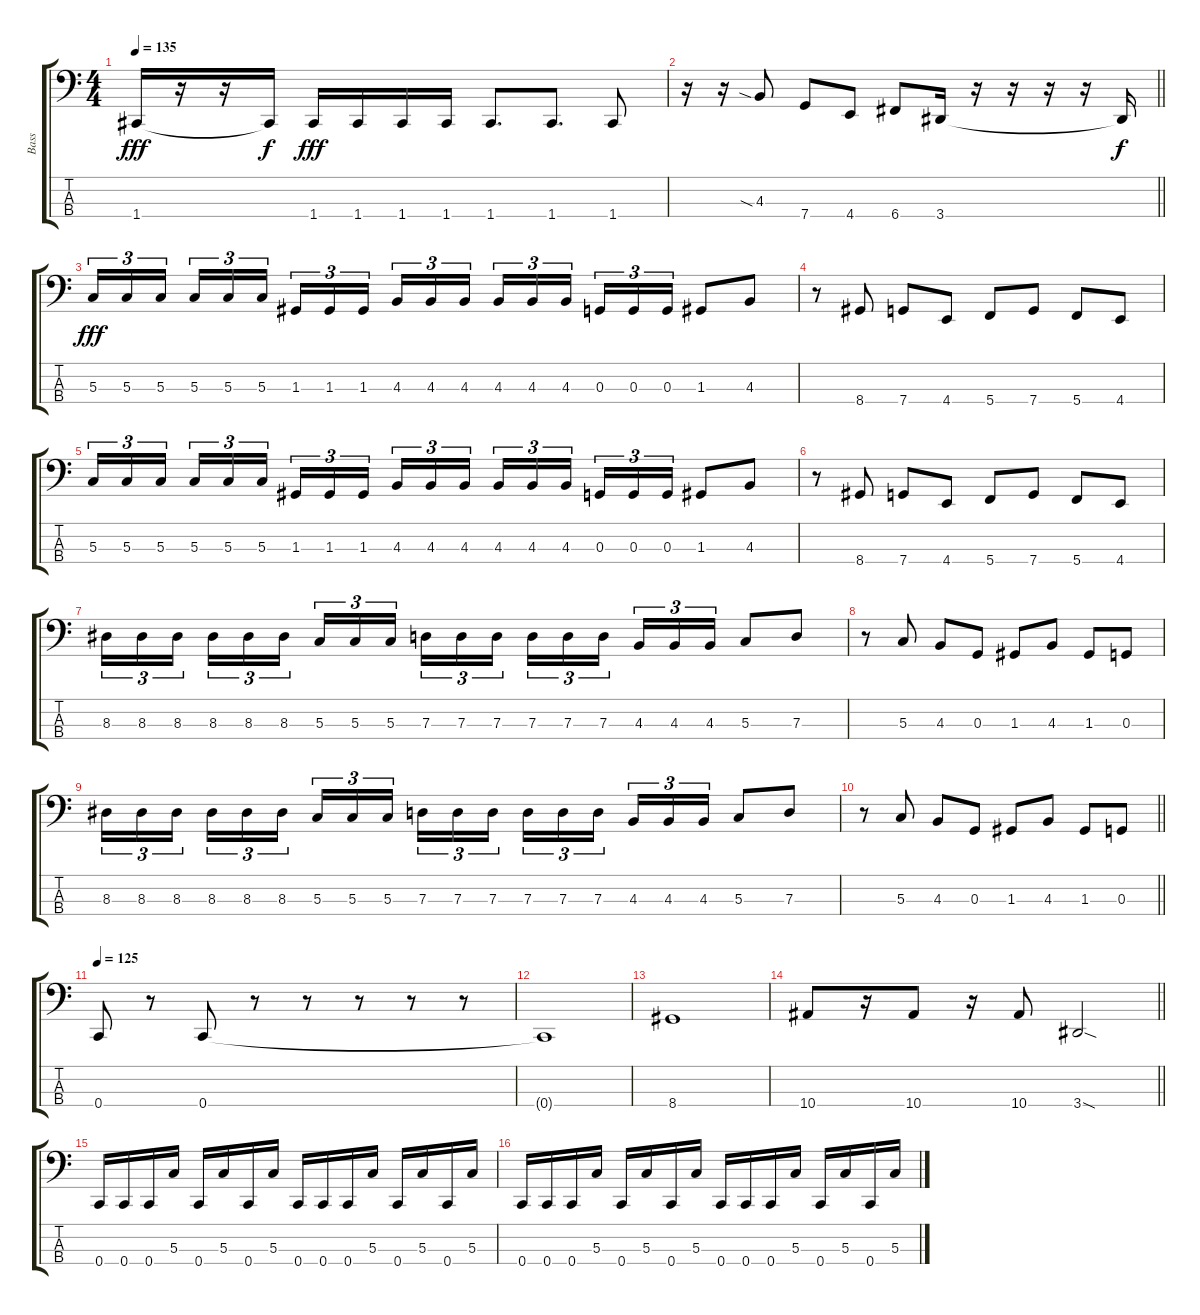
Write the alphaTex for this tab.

\track ("Bass" "Bass") {instrument electricbasspick}
\staff {score tabs}
\tuning (F2 C2 G1 C1) {hide}
\ts (4 4)
\tempo 135
\clef f4
\ks c
1.4.16{dy fff} r.16 r.16 1.4{t}.16{dy f} 1.4.16{dy fff} 1.4.16 1.4.16 1.4.16 1.4.8{d} 1.4.8{d} 1.4.8 |
\barLineRight lightlight
r.16 r.16 4.3{sia}.8 7.4.8 4.4.8 6.4.8 3.4.16 r.16 r.16 r.16 r.16 3.4{t}.16{dy f} |
\section ("" "")
5.3.16{tu (3 2) dy fff} 5.3.16{tu (3 2)} 5.3.16{tu (3 2) beam splitsecondary} 5.3.16{tu (3 2)} 5.3.16{tu (3 2)} 5.3.16{tu (3 2)} 1.3.16{tu (3 2)} 1.3.16{tu (3 2)} 1.3.16{tu (3 2) beam splitsecondary} 4.3.16{tu (3 2)} 4.3.16{tu (3 2)} 4.3.16{tu (3 2)} 4.3.16{tu (3 2)} 4.3.16{tu (3 2)} 4.3.16{tu (3 2) beam splitsecondary} 0.3.16{tu (3 2)} 0.3.16{tu (3 2)} 0.3.16{tu (3 2)} 1.3.8 4.3.8 |
r.8 8.4.8 7.4.8 4.4.8 5.4.8 7.4.8 5.4.8 4.4.8 |
5.3.16{tu (3 2)} 5.3.16{tu (3 2)} 5.3.16{tu (3 2) beam splitsecondary} 5.3.16{tu (3 2)} 5.3.16{tu (3 2)} 5.3.16{tu (3 2)} 1.3.16{tu (3 2)} 1.3.16{tu (3 2)} 1.3.16{tu (3 2) beam splitsecondary} 4.3.16{tu (3 2)} 4.3.16{tu (3 2)} 4.3.16{tu (3 2)} 4.3.16{tu (3 2)} 4.3.16{tu (3 2)} 4.3.16{tu (3 2) beam splitsecondary} 0.3.16{tu (3 2)} 0.3.16{tu (3 2)} 0.3.16{tu (3 2)} 1.3.8 4.3.8 |
r.8 8.4.8 7.4.8 4.4.8 5.4.8 7.4.8 5.4.8 4.4.8 |
8.3.16{tu (3 2)} 8.3.16{tu (3 2)} 8.3.16{tu (3 2) beam splitsecondary} 8.3.16{tu (3 2)} 8.3.16{tu (3 2)} 8.3.16{tu (3 2)} 5.3.16{tu (3 2)} 5.3.16{tu (3 2)} 5.3.16{tu (3 2) beam splitsecondary} 7.3.16{tu (3 2)} 7.3.16{tu (3 2)} 7.3.16{tu (3 2)} 7.3.16{tu (3 2)} 7.3.16{tu (3 2)} 7.3.16{tu (3 2) beam splitsecondary} 4.3.16{tu (3 2)} 4.3.16{tu (3 2)} 4.3.16{tu (3 2)} 5.3.8 7.3.8 |
r.8 5.3.8 4.3.8 0.3.8 1.3.8 4.3.8 1.3.8 0.3.8 |
8.3.16{tu (3 2)} 8.3.16{tu (3 2)} 8.3.16{tu (3 2) beam splitsecondary} 8.3.16{tu (3 2)} 8.3.16{tu (3 2)} 8.3.16{tu (3 2)} 5.3.16{tu (3 2)} 5.3.16{tu (3 2)} 5.3.16{tu (3 2) beam splitsecondary} 7.3.16{tu (3 2)} 7.3.16{tu (3 2)} 7.3.16{tu (3 2)} 7.3.16{tu (3 2)} 7.3.16{tu (3 2)} 7.3.16{tu (3 2) beam splitsecondary} 4.3.16{tu (3 2)} 4.3.16{tu (3 2)} 4.3.16{tu (3 2)} 5.3.8 7.3.8 |
\barLineRight lightlight
r.8 5.3.8 4.3.8 0.3.8 1.3.8 4.3.8 1.3.8 0.3.8 |
\section ("" "")
\tempo 125
0.4.8 r.8 0.4.8 r.8 r.8 r.8 r.8 r.8 |
0.4{t}.1 |
8.4.1 |
\barLineRight lightlight
10.4.8 r.16 10.4.8 r.16 10.4.8 3.4{sod}.2 |
\section ("" "")
0.4.16 0.4.16 0.4.16 5.3.16 0.4.16 5.3.16 0.4.16 5.3.16 0.4.16 0.4.16 0.4.16 5.3.16 0.4.16 5.3.16 0.4.16 5.3.16 |
0.4.16 0.4.16 0.4.16 5.3.16 0.4.16 5.3.16 0.4.16 5.3.16 0.4.16 0.4.16 0.4.16 5.3.16 0.4.16 5.3.16 0.4.16 5.3.16
